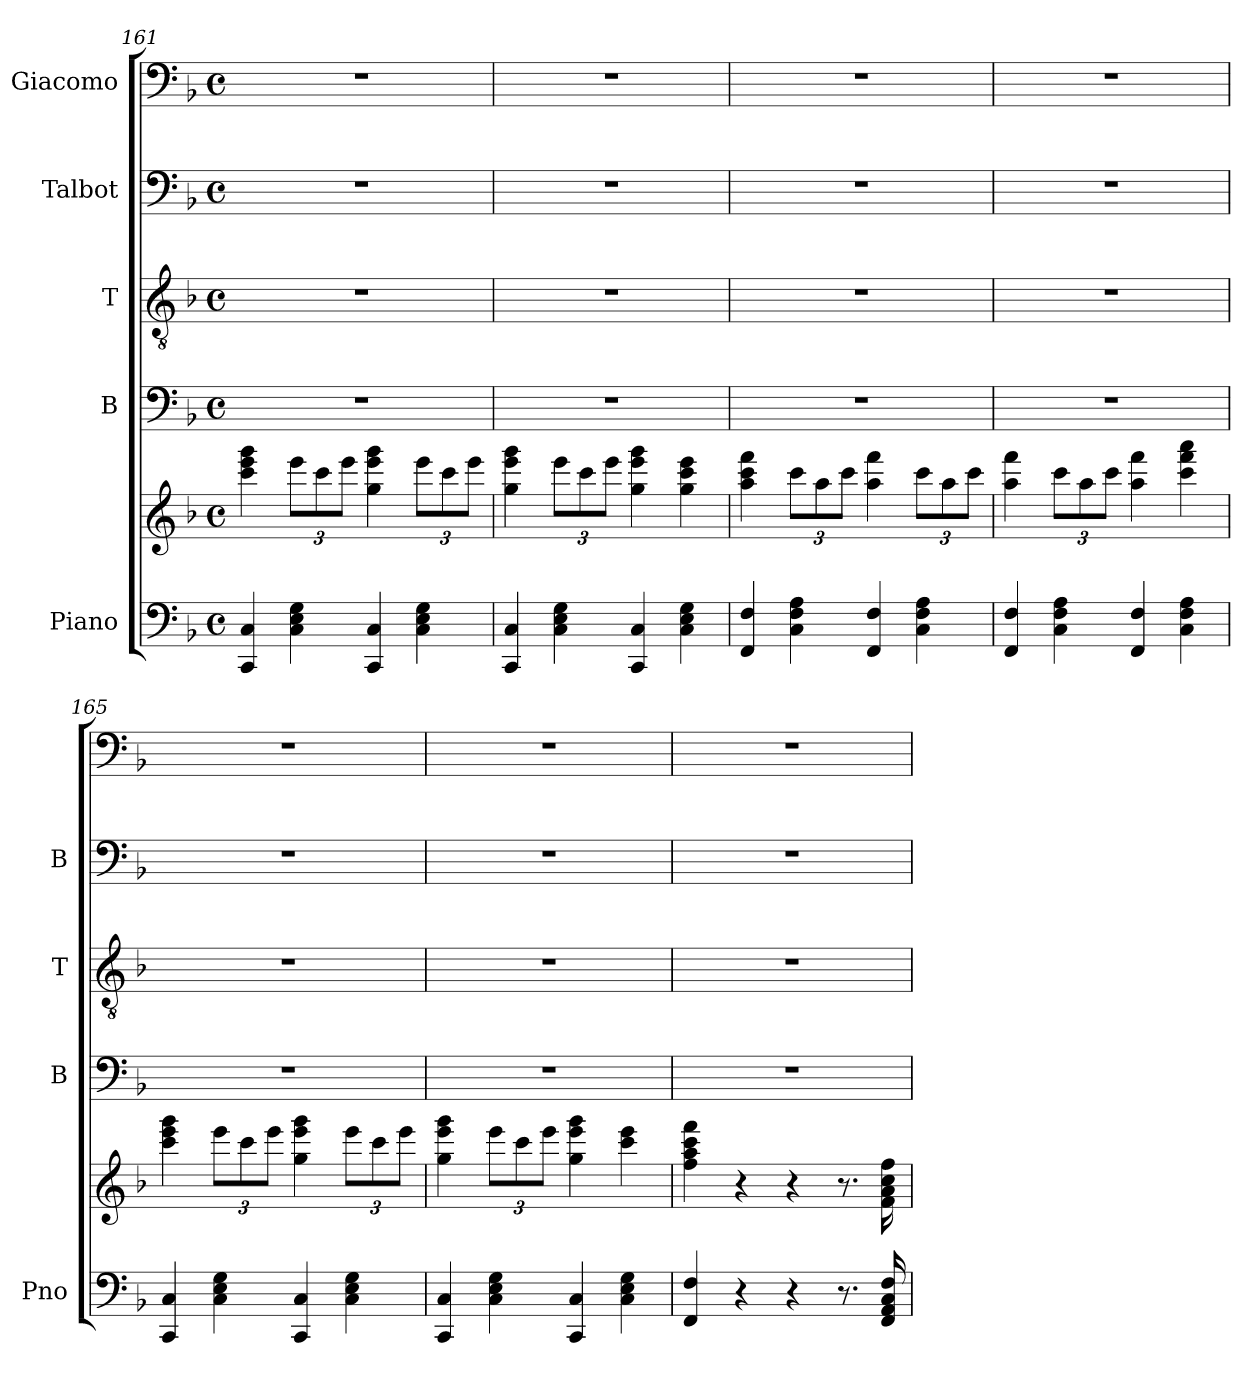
**kern	**kern	**kern	**kern	**kern	**kern
*part5	*part5	*part4	*part3	*part2	*part1
*staff6	*staff5	*staff4	*staff3	*staff2	*staff1
*I"Piano	*	*I"B	*I"T	*I"Talbot	*I"Giacomo
*I'Pno	*	*I'B	*I'T	*I'B	*
*clefF4	*clefG2	*clefF4	*clefGv2	*clefF4	*clefF4
*k[b-]	*k[b-]	*k[b-]	*k[b-]	*k[b-]	*k[b-]
*M4/4	*M4/4	*M4/4	*M4/4	*M4/4	*M4/4
*met(c)	*met(c)	*met(c)	*met(c)	*met(c)	*met(c)
=161	=161	=161	=161	=161	=161
4CC/ 4C/	4ccc\ 4eee\ 4ggg\	1r	1r	1r	1r
*	*Xbrackettup	*	*	*	*
4C\ 4E\ 4G\	12eee\L	.	.	.	.
.	12ccc\	.	.	.	.
.	12eee\J	.	.	.	.
4CC/ 4C/	4gg\ 4eee\ 4ggg\	.	.	.	.
4C\ 4E\ 4G\	12eee\L	.	.	.	.
.	12ccc\	.	.	.	.
.	12eee\J	.	.	.	.
=162	=162	=162	=162	=162	=162
4CC/ 4C/	4gg\ 4eee\ 4ggg\	1r	1r	1r	1r
4C\ 4E\ 4G\	12eee\L	.	.	.	.
.	12ccc\	.	.	.	.
.	12eee\J	.	.	.	.
4CC/ 4C/	4gg\ 4eee\ 4ggg\	.	.	.	.
4C\ 4E\ 4G\	4gg\ 4ccc\ 4eee\	.	.	.	.
=163	=163	=163	=163	=163	=163
4FF/ 4F/	4aa\ 4ccc\ 4fff\	1r	1r	1r	1r
4C\ 4F\ 4A\	12ccc\L	.	.	.	.
.	12aa\	.	.	.	.
.	12ccc\J	.	.	.	.
4FF/ 4F/	4aa\ 4fff\	.	.	.	.
4C\ 4F\ 4A\	12ccc\L	.	.	.	.
.	12aa\	.	.	.	.
.	12ccc\J	.	.	.	.
=164	=164	=164	=164	=164	=164
4FF/ 4F/	4aa\ 4fff\	1r	1r	1r	1r
4C\ 4F\ 4A\	12ccc\L	.	.	.	.
.	12aa\	.	.	.	.
.	12ccc\J	.	.	.	.
4FF/ 4F/	4aa\ 4fff\	.	.	.	.
4C\ 4F\ 4A\	4ccc\ 4fff\ 4aaa\	.	.	.	.
!!LO:LB:g=z
=165	=165	=165	=165	=165	=165
4CC/ 4C/	4ccc\ 4eee\ 4ggg\	1r	1r	1r	1r
4C\ 4E\ 4G\	12eee\L	.	.	.	.
.	12ccc\	.	.	.	.
.	12eee\J	.	.	.	.
4CC/ 4C/	4gg\ 4eee\ 4ggg\	.	.	.	.
4C\ 4E\ 4G\	12eee\L	.	.	.	.
.	12ccc\	.	.	.	.
.	12eee\J	.	.	.	.
=166	=166	=166	=166	=166	=166
4CC/ 4C/	4gg\ 4eee\ 4ggg\	1r	1r	1r	1r
4C\ 4E\ 4G\	12eee\L	.	.	.	.
.	12ccc\	.	.	.	.
.	12eee\J	.	.	.	.
4CC/ 4C/	4gg\ 4eee\ 4ggg\	.	.	.	.
4C\ 4E\ 4G\	4ccc\ 4eee\	.	.	.	.
=167	=167	=167	=167	=167	=167
4FF/ 4F/	4ff\ 4aa\ 4ccc\ 4fff\	1r	1r	1r	1r
4r	4r	.	.	.	.
4r	4r	.	.	.	.
8.r	8.r	.	.	.	.
16FF/ 16AA/ 16C/ 16F/	16f\ 16a\ 16cc\ 16ff\	.	.	.	.
=	=	=	=	=	=
*-	*-	*-	*-	*-	*-
